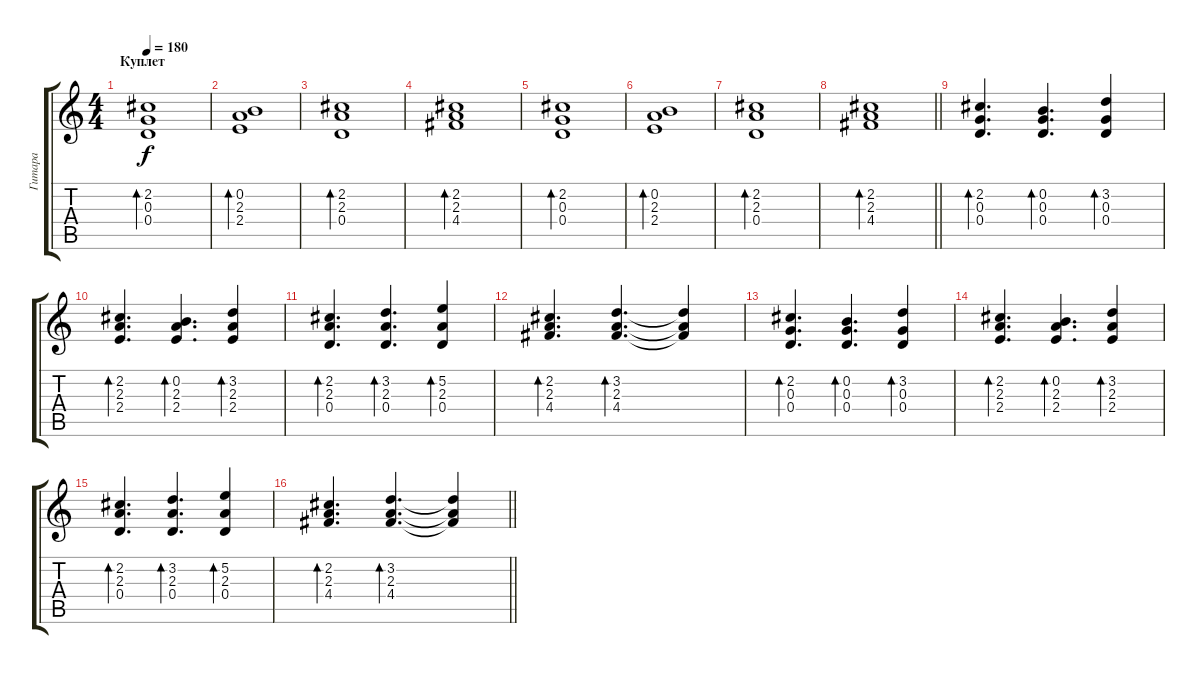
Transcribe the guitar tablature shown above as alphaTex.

\track ("Гитара" "Гитара") {instrument overdrivenguitar}
\staff {score tabs}
\tuning (E4 B3 G3 D3 A2 E2) {hide}
\ts (4 4)
\section ("" "Куплет")
\tempo 180
\clef g2
\ks c
(2.2 0.3 0.4).1{bd 60 dy f} |
(0.2 2.3 2.4).1{bd 60} |
(2.2 2.3 0.4).1{bd 60} |
(2.2 2.3 4.4).1{bd 60} |
(2.2 0.3 0.4).1{bd 60} |
(0.2 2.3 2.4).1{bd 60} |
(2.2 2.3 0.4).1{bd 60} |
\barLineRight lightlight
(2.2 2.3 4.4).1{bd 60} |
\section ("" "")
(2.2 0.3 0.4).4{d bd 60} (0.2 0.3 0.4).4{d bd 60} (3.2 0.3 0.4).4{bd 60} |
(2.2 2.3 2.4).4{d bd 60} (0.2 2.3 2.4).4{d bd 60} (3.2 2.3 2.4).4{bd 60} |
(2.2 2.3 0.4).4{d bd 60} (3.2 2.3 0.4).4{d bd 60} (5.2 2.3 0.4).4{bd 60} |
(2.2 2.3 4.4).4{d bd 60} (3.2 2.3 4.4).4{d bd 60} (3.2{t} 2.3{t} 4.4{t}).4 |
(2.2 0.3 0.4).4{d bd 60} (0.2 0.3 0.4).4{d bd 60} (3.2 0.3 0.4).4{bd 60} |
(2.2 2.3 2.4).4{d bd 60} (0.2 2.3 2.4).4{d bd 60} (3.2 2.3 2.4).4{bd 60} |
(2.2 2.3 0.4).4{d bd 60} (3.2 2.3 0.4).4{d bd 60} (5.2 2.3 0.4).4{bd 60} |
\barLineRight lightlight
(2.2 2.3 4.4).4{d bd 60} (3.2 2.3 4.4).4{d bd 60} (3.2{t} 2.3{t} 4.4{t}).4
